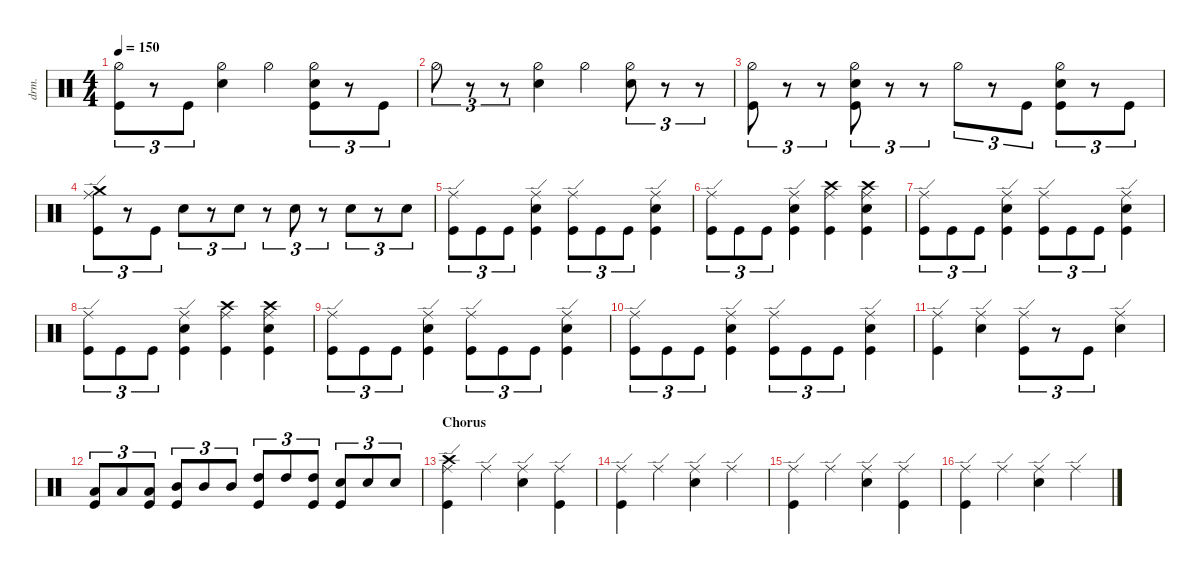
\defaultSystemsLayout 4
\hideDynamics
\bracketExtendMode nobrackets
\otherSystemsTrackNameOrientation horizontal
\track ("Drumkit" "drm.") {solo instrument percussion}
\staff {score}
\articulation defaults
\ts (4 4)
\scale
1.06666
\tempo 150
\accidentals auto
\clef neutral
\ottava regular
\simile none
\ks aminor
("Kick (hit)" "Hi-Hat (half)").8{tu (3 2) dy mf beam Down} r.8{tu (3 2) beam Down} "Kick (hit)".8{tu (3 2) beam Down} ("Hi-Hat (half)" "Snare (hit) 2").4{beam Down} "Hi-Hat (half)".4{beam Down} ("Kick (hit)" "Hi-Hat (half)" "Snare (hit) 2").8{tu (3 2) beam Down} r.8{tu (3 2) beam Down} "Kick (hit)".8{tu (3 2) beam Down} |
\scale
0.977779 "Hi-Hat (half)".8{tu (3 2) beam Down} r.8{tu (3 2) beam Down} r.8{tu (3 2) beam Down} ("Hi-Hat (half)" "Snare (hit) 2").4{beam Down} "Hi-Hat (half)".4{beam Down} ("Hi-Hat (half)" "Snare (hit) 2").8{tu (3 2) beam Down} r.8{tu (3 2) beam Down} r.8{tu (3 2) beam Down} |
\scale
0.977779 ("Kick (hit)" "Hi-Hat (half)").8{tu (3 2) beam Down} r.8{tu (3 2) beam Down} r.8{tu (3 2) beam Down} ("Kick (hit)" "Hi-Hat (half)" "Snare (hit) 2").8{tu (3 2) beam Down} r.8{tu (3 2) beam Down} r.8{tu (3 2) beam Down} "Hi-Hat (half)".8{tu (3 2) beam Down} r.8{tu (3 2) beam Down} "Kick (hit)".8{tu (3 2) beam Down} ("Kick (hit)" "Hi-Hat (half)" "Snare (hit) 2").8{tu (3 2) beam Down} r.8{tu (3 2) beam Down} "Kick (hit)".8{tu (3 2) beam Down} |
\scale
0.977779 ("Kick (hit)" "Crash medium (hit)" "Ride (edge)").8{tu (3 2) beam Down} r.8{tu (3 2) beam Down} "Kick (hit)".8{tu (3 2) beam Down} "Snare (hit) 2".8{tu (3 2) beam Down} r.8{tu (3 2) beam Down} "Snare (hit) 2".8{tu (3 2) beam Down} r.8{tu (3 2) beam Down} "Snare (hit) 2".8{tu (3 2) beam Down} r.8{tu (3 2) beam Down} "Snare (hit) 2".8{tu (3 2) beam Down} r.8{tu (3 2) beam Down} "Snare (hit) 2".8{tu (3 2) beam Down} |
\scale
1.06666 ("Kick (hit)" "Ride (edge)").8{tu (3 2) beam Down} "Kick (hit)".8{tu (3 2) beam Down} "Kick (hit)".8{tu (3 2) beam Down} ("Kick (hit)" "Ride (edge)" "Snare (hit) 2").4{beam Down} ("Kick (hit)" "Ride (edge)").8{tu (3 2) beam Down} "Kick (hit)".8{tu (3 2) beam Down} "Kick (hit)".8{tu (3 2) beam Down} ("Kick (hit)" "Ride (edge)" "Snare (hit) 2").4{beam Down} |
\scale
0.977779 ("Kick (hit)" "Ride (edge)").8{tu (3 2) beam Down} "Kick (hit)".8{tu (3 2) beam Down} "Kick (hit)".8{tu (3 2) beam Down} ("Kick (hit)" "Ride (edge)" "Snare (hit) 2").4{beam Down} ("Kick (hit)" "Ride (middle)" "Crash high (hit)").4{beam Down} ("Kick (hit)" "Crash high (hit)" "Ride (middle)" "Snare (hit) 2").4{beam Down} |
\scale
0.977779 ("Kick (hit)" "Ride (edge)").8{tu (3 2) beam Down} "Kick (hit)".8{tu (3 2) beam Down} "Kick (hit)".8{tu (3 2) beam Down} ("Kick (hit)" "Ride (edge)" "Snare (hit) 2").4{beam Down} ("Kick (hit)" "Ride (edge)").8{tu (3 2) beam Down} "Kick (hit)".8{tu (3 2) beam Down} "Kick (hit)".8{tu (3 2) beam Down} ("Kick (hit)" "Ride (edge)" "Snare (hit) 2").4{beam Down} |
\scale
0.977779 ("Kick (hit)" "Ride (edge)").8{tu (3 2) beam Down} "Kick (hit)".8{tu (3 2) beam Down} "Kick (hit)".8{tu (3 2) beam Down} ("Kick (hit)" "Ride (edge)" "Snare (hit) 2").4{beam Down} ("Kick (hit)" "Ride (middle)" "Crash high (hit)").4{beam Down} ("Kick (hit)" "Crash high (hit)" "Ride (middle)" "Snare (hit) 2").4{beam Down} |
\scale
1.06224 ("Kick (hit)" "Ride (edge)").8{tu (3 2) beam Down} "Kick (hit)".8{tu (3 2) beam Down} "Kick (hit)".8{tu (3 2) beam Down} ("Kick (hit)" "Ride (edge)" "Snare (hit) 2").4{beam Down} ("Kick (hit)" "Ride (edge)").8{tu (3 2) beam Down} "Kick (hit)".8{tu (3 2) beam Down} "Kick (hit)".8{tu (3 2) beam Down} ("Kick (hit)" "Ride (edge)" "Snare (hit) 2").4{beam Down} |
\scale
0.973358 ("Kick (hit)" "Ride (edge)").8{tu (3 2) beam Down} "Kick (hit)".8{tu (3 2) beam Down} "Kick (hit)".8{tu (3 2) beam Down} ("Kick (hit)" "Ride (edge)" "Snare (hit) 2").4{beam Down} ("Kick (hit)" "Ride (edge)").8{tu (3 2) beam Down} "Kick (hit)".8{tu (3 2) beam Down} "Kick (hit)".8{tu (3 2) beam Down} ("Kick (hit)" "Ride (edge)" "Snare (hit) 2").4{beam Down} |
\scale
0.973358 ("Kick (hit)" "Ride (edge)").4{beam Down} ("Snare (hit) 2" "Ride (edge)").4{beam Down} ("Kick (hit)" "Ride (edge)").8{tu (3 2) beam Down} r.8{tu (3 2) beam Down} "Kick (hit)".8{tu (3 2) beam Down} ("Snare (hit) 2" "Ride (edge)").4{beam Down} |
\scale
0.991042 ("Low Tom (hit)" "Kick (hit)").8{tu (3 2) beam Up} "Low Tom (hit)".8{tu (3 2) beam Up} ("Low Tom (hit)" "Kick (hit)").8{tu (3 2) beam Up} ("Mid Tom (hit)" "Kick (hit)").8{tu (3 2) beam Up} "Mid Tom (hit)".8{tu (3 2) beam Up} "Mid Tom (hit)".8{tu (3 2) beam Up} ("Kick (hit)" "High Tom (hit)").8{tu (3 2) beam Up} "High Tom (hit)".8{tu (3 2) beam Up} ("High Tom (hit)" "Kick (hit)").8{tu (3 2) beam Up} ("Snare (hit) 2" "Kick (hit)").8{tu (3 2) beam Up} "Snare (hit) 2".8{tu (3 2) beam Up} "Snare (hit) 2".8{tu (3 2) beam Up} |
\section ("" "Chorus")
\scale
1.15555 ("Kick (hit)" "Ride (edge)" "Crash high (hit)").4{beam Down} "Ride (edge)".4{beam Down} ("Ride (edge)" "Snare (hit) 2").4{beam Down} ("Kick (hit)" "Ride (edge)").4{beam Down} |
\scale
0.977779 ("Kick (hit)" "Ride (edge)").4{beam Down} "Ride (edge)".4{beam Down} ("Ride (edge)" "Snare (hit) 2").4{beam Down} "Ride (edge)".4{beam Down} |
\scale
0.977779 ("Kick (hit)" "Ride (edge)").4{beam Down} "Ride (edge)".4{beam Down} ("Ride (edge)" "Snare (hit) 2").4{beam Down} ("Kick (hit)" "Ride (edge)").4{beam Down} |
\scale
0.977779 ("Kick (hit)" "Ride (edge)").4{beam Down} "Ride (edge)".4{beam Down} ("Ride (edge)" "Snare (hit) 2").4{beam Down} "Ride (edge)".4{beam Down}
